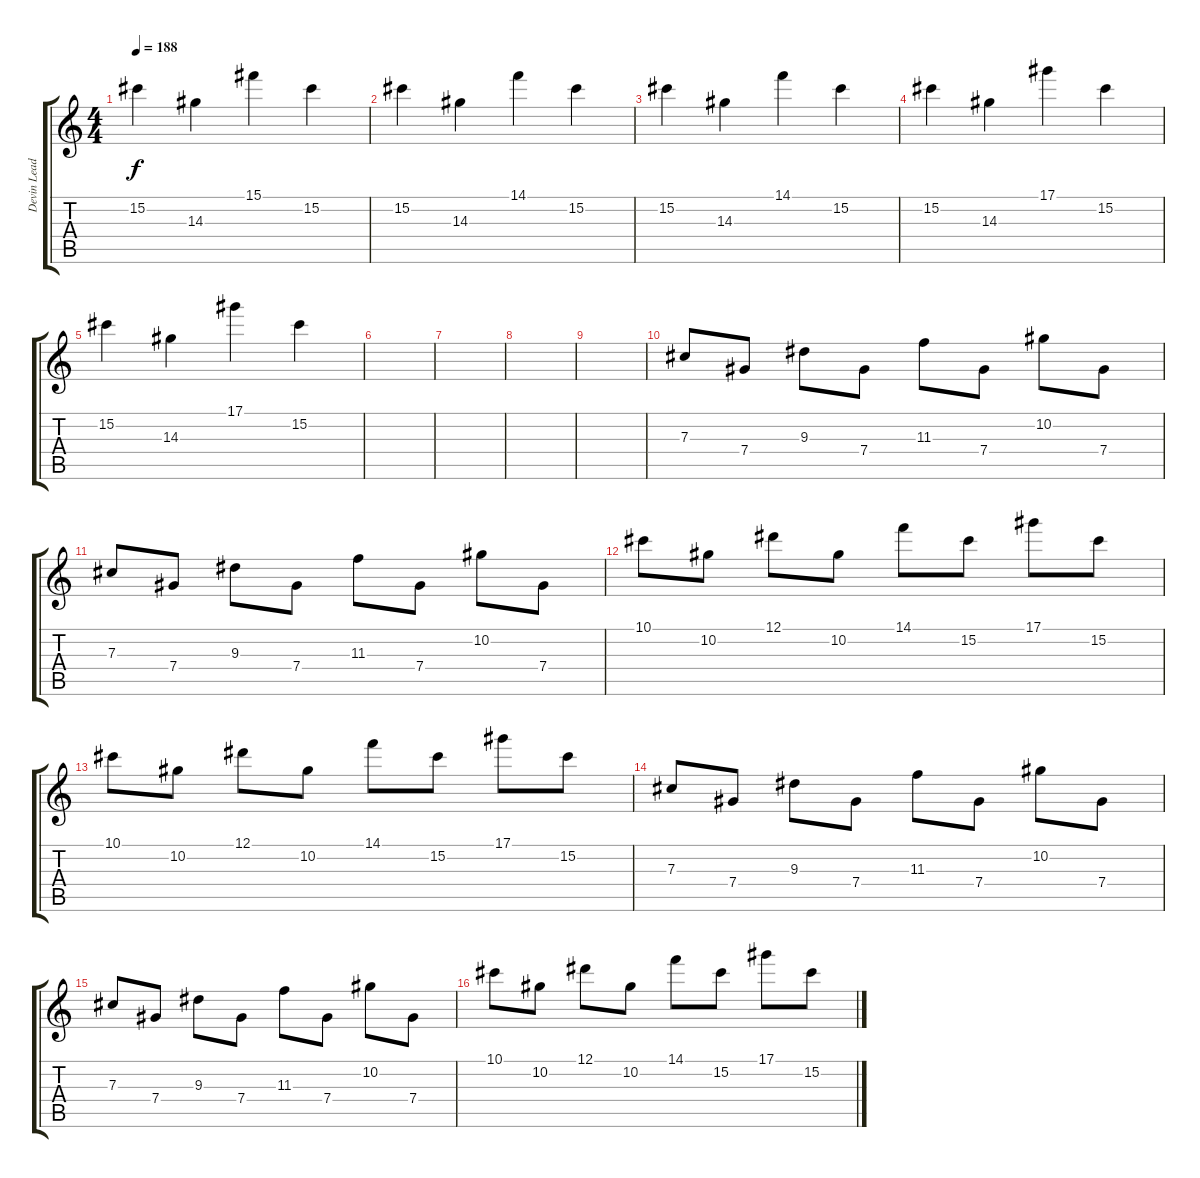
\track ("Devin Lead" "Devin Lead") {instrument distortionguitar}
\staff {score tabs}
\tuning (Eb4 Bb3 Gb3 Db3 Ab2 Db2) {hide}
\ts (4 4)
\tempo 188
\clef g2
\ks c
15.2.4{dy f} 14.3.4 15.1.4 15.2.4 |
15.2.4 14.3.4 14.1.4 15.2.4 |
15.2.4 14.3.4 14.1.4 15.2.4 |
15.2.4 14.3.4 17.1.4 15.2.4 |
15.2.4 14.3.4 17.1.4 15.2.4 |
|
|
|
|
7.3.8 7.4.8 9.3.8 7.4.8 11.3.8 7.4.8 10.2.8 7.4.8 |
7.3.8 7.4.8 9.3.8 7.4.8 11.3.8 7.4.8 10.2.8 7.4.8 |
10.1.8 10.2.8 12.1.8 10.2.8 14.1.8 15.2.8 17.1.8 15.2.8 |
10.1.8 10.2.8 12.1.8 10.2.8 14.1.8 15.2.8 17.1.8 15.2.8 |
7.3.8 7.4.8 9.3.8 7.4.8 11.3.8 7.4.8 10.2.8 7.4.8 |
7.3.8 7.4.8 9.3.8 7.4.8 11.3.8 7.4.8 10.2.8 7.4.8 |
10.1.8 10.2.8 12.1.8 10.2.8 14.1.8 15.2.8 17.1.8 15.2.8
